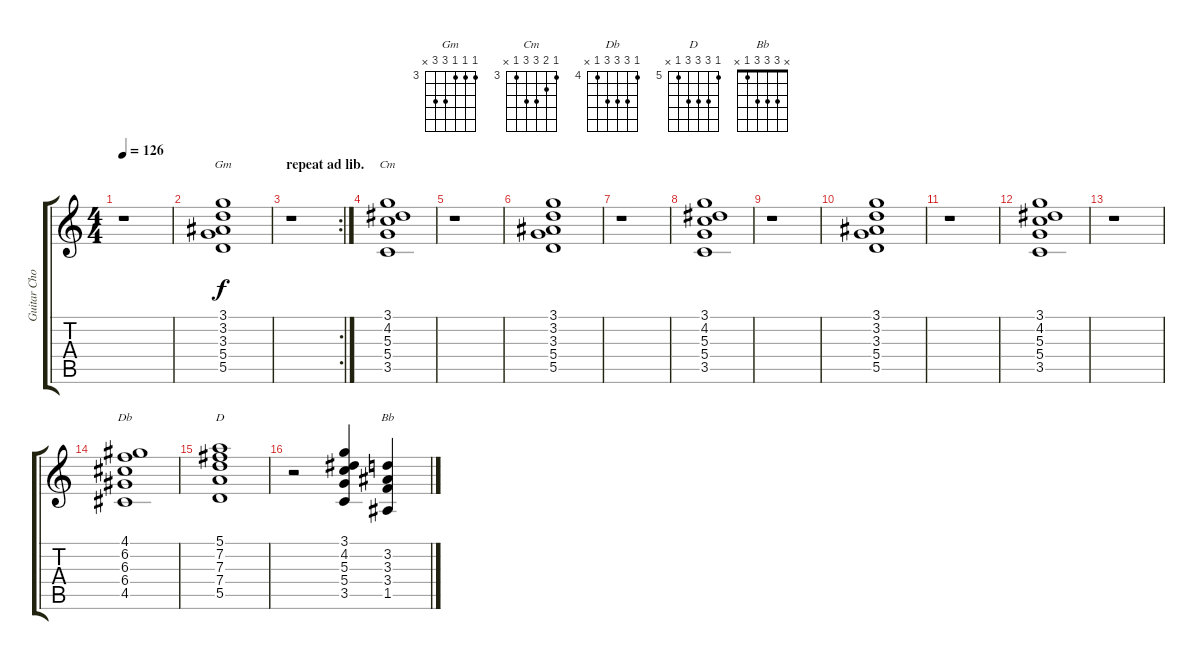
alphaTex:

\track ("Guitar Chords" "Guitar Cho") {instrument electricguitarjazz}
\staff {score tabs}
\tuning (E4 B3 G3 D3 A2 E2) {hide}
\chord ("Gm" 3 3 3 5 5 x) {firstfret 3}
\chord ("Cm" 3 4 5 5 3 x) {firstfret 3}
\chord ("Db" 4 6 6 6 4 x) {firstfret 4}
\chord ("D" 5 7 7 7 5 x) {firstfret 5}
\chord ("Bb" x 3 3 3 1 x)
\ts (4 4)
\tempo 126
\clef g2
\ks c
r.1{dy f} |
(3.1 3.2 3.3 5.4 5.5).1{ch "Gm"} |
\rc 2
\section ("" "repeat ad lib.")
r.1 |
(3.1 4.2 5.3 5.4 3.5).1{ch "Cm"} |
r.1 |
(3.1 3.2 3.3 5.4 5.5).1 |
r.1 |
(3.1 4.2 5.3 5.4 3.5).1 |
r.1 |
(3.1 3.2 3.3 5.4 5.5).1 |
r.1 |
(3.1 4.2 5.3 5.4 3.5).1 |
r.1 |
(4.1 6.2 6.3 6.4 4.5).1{ch "Db"} |
(5.1 7.2 7.3 7.4 5.5).1{ch "D"} |
r.2 (3.1 4.2 5.3 5.4 3.5).4 (3.2 3.3 3.4 1.5).4{ch "Bb"}
